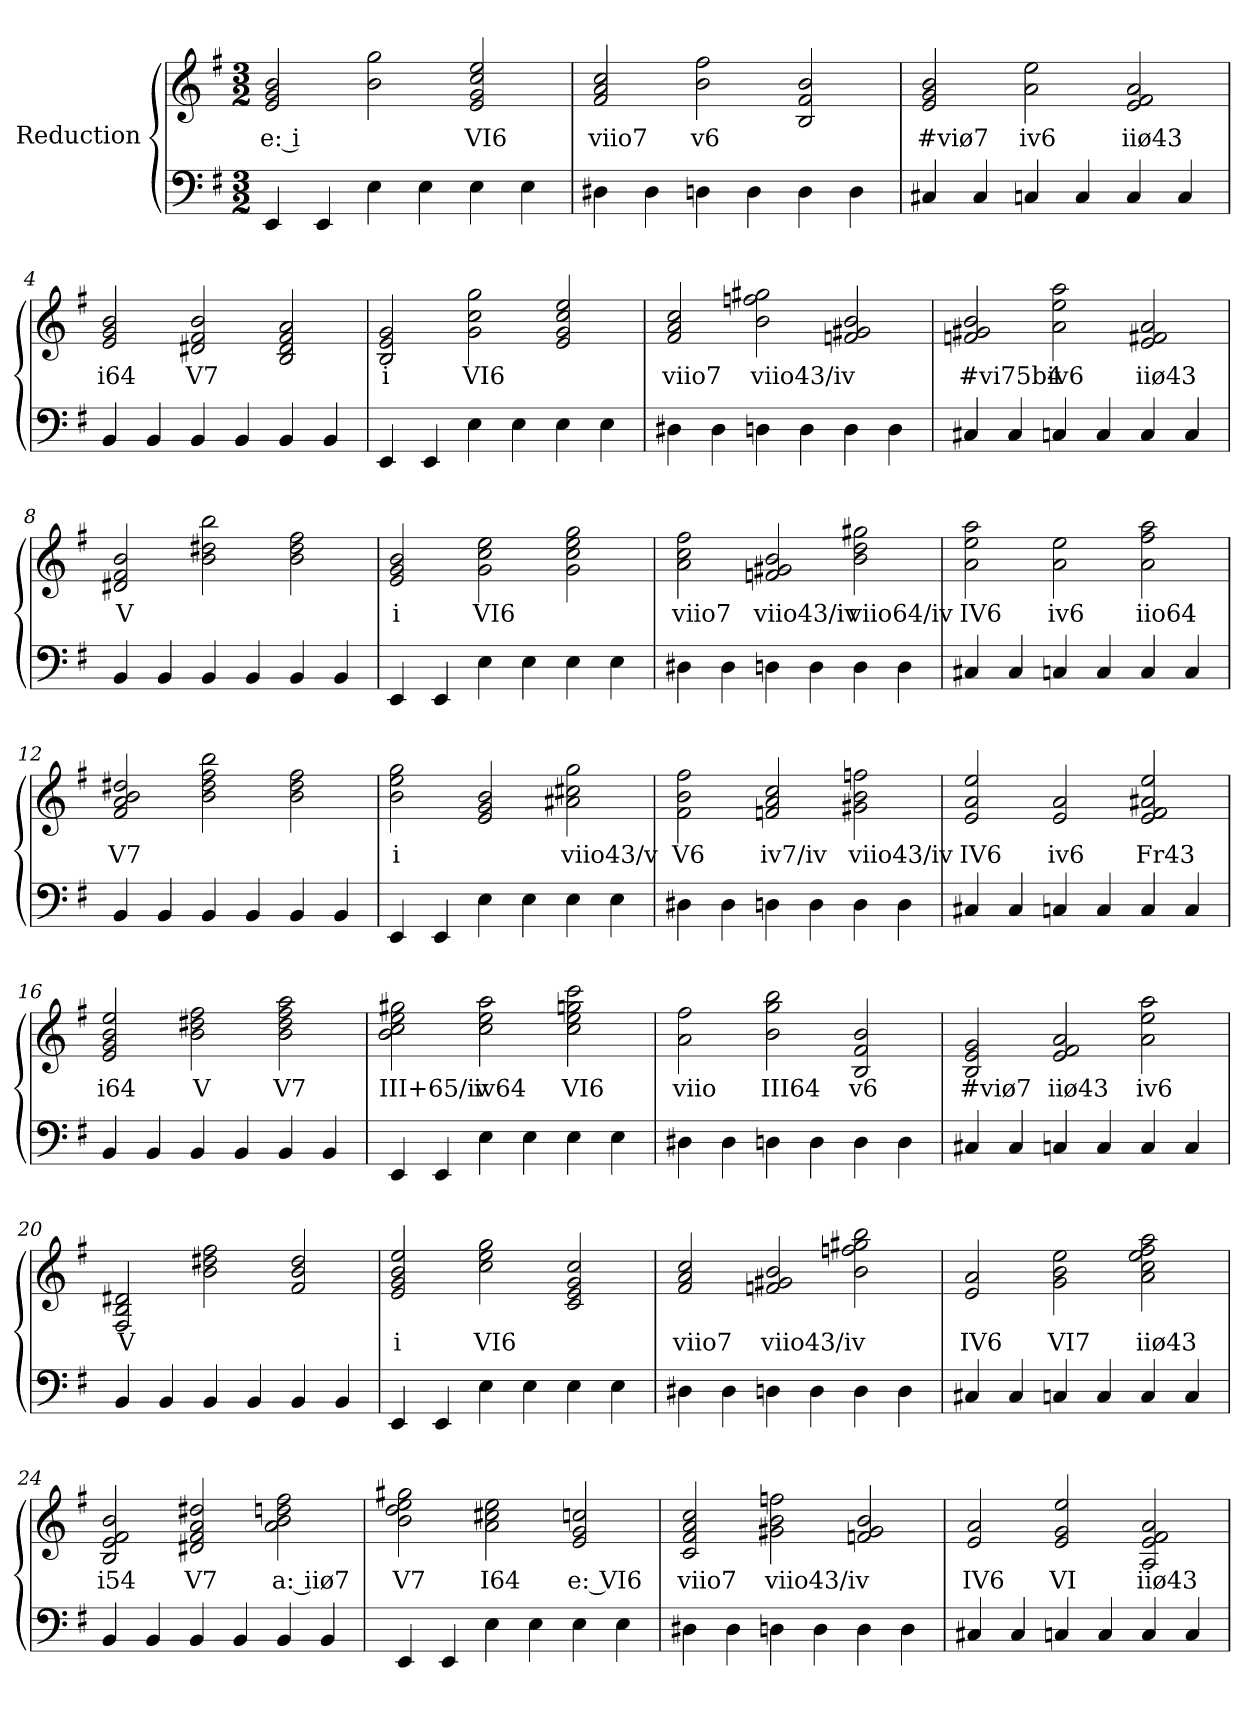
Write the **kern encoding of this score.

**kern	**kern	**text
*part1	*part1	*part1
*staff2	*staff1	*staff1
*I"Reduction	*	*
*clefF4	*clefG2	*
*k[f#]	*k[f#]	*
*M3/2	*M3/2	*
=1	=1	=1
!	!	!LO:LY:b
4EE/	2e/ 2g/ 2b/	e: i
4EE/	.	.
4E\	2b\ 2gg\	.
4E\	.	.
!	!	!LO:LY:b
4E\	2e/ 2g/ 2cc/ 2ee/	VI6
4E\	.	.
=2	=2	=2
!	!	!LO:LY:b
4D#X\	2f#/ 2a/ 2cc/	viio7
4D#\	.	.
!	!	!LO:LY:b
4Dn\	2b\ 2ff#\	v6
4D\	.	.
4D\	2B/ 2f#/ 2b/	.
4D\	.	.
=3	=3	=3
!	!	!LO:LY:b
4C#X/	2e/ 2g/ 2b/	#viø7
4C#/	.	.
!	!	!LO:LY:b
4Cn/	2a\ 2ee\	iv6
4C/	.	.
!	!	!LO:LY:b
4C/	2e/ 2f#/ 2a/	iiø43
4C/	.	.
=4	=4	=4
!	!	!LO:LY:b
4BB/	2e/ 2g/ 2b/	i64
4BB/	.	.
!	!	!LO:LY:b
4BB/	2d#X/ 2f#/ 2b/	V7
4BB/	.	.
4BB/	2B/ 2d#/ 2f#/ 2a/	.
4BB/	.	.
!!LO:LB:g=z
=5	=5	=5
!	!	!LO:LY:b
4EE/	2B/ 2e/ 2g/	i
4EE/	.	.
!	!	!LO:LY:b
4E\	2g\ 2cc\ 2gg\	VI6
4E\	.	.
4E\	2e/ 2g/ 2cc/ 2ee/	.
4E\	.	.
=6	=6	=6
!	!	!LO:LY:b
4D#X\	2f#/ 2a/ 2cc/	viio7
4D#\	.	.
!	!	!LO:LY:b
4Dn\	2b\ 2ffn\ 2gg#X\	viio43/iv
4D\	.	.
4D\	2fn/ 2g#X/ 2b/	.
4D\	.	.
=7	=7	=7
!	!	!LO:LY:b
4C#X/	2fn/ 2g#X/ 2b/	#vi75b4
4C#/	.	.
!	!	!LO:LY:b
4Cn/	2a\ 2ee\ 2aa\	iv6
4C/	.	.
!	!	!LO:LY:b
4C/	2e/ 2f#X/ 2a/	iiø43
4C/	.	.
=8	=8	=8
!	!	!LO:LY:b
4BB/	2d#X/ 2f#/ 2b/	V
4BB/	.	.
4BB/	2b\ 2dd#X\ 2bb\	.
4BB/	.	.
4BB/	2b\ 2dd#\ 2ff#\	.
4BB/	.	.
!!LO:LB:g=z
=9	=9	=9
!	!	!LO:LY:b
4EE/	2e/ 2g/ 2b/	i
4EE/	.	.
!	!	!LO:LY:b
4E\	2g\ 2cc\ 2ee\	VI6
4E\	.	.
4E\	2g\ 2cc\ 2ee\ 2gg\	.
4E\	.	.
=10	=10	=10
!	!	!LO:LY:b
4D#X\	2a\ 2cc\ 2ff#\	viio7
4D#\	.	.
!	!	!LO:LY:b
4Dn\	2fn/ 2g#X/ 2b/	viio43/iv
4D\	.	.
!	!	!LO:LY:b
4D\	2b\ 2dd\ 2gg#X\	viio64/iv
4D\	.	.
=11	=11	=11
!	!	!LO:LY:b
4C#X/	2a\ 2ee\ 2aa\	IV6
4C#/	.	.
!	!	!LO:LY:b
4Cn/	2a\ 2ee\	iv6
4C/	.	.
!	!	!LO:LY:b
4C/	2a\ 2ff#\ 2aa\	iio64
4C/	.	.
=12	=12	=12
!	!	!LO:LY:b
4BB/	2f#/ 2a/ 2b/ 2dd#X/	V7
4BB/	.	.
4BB/	2b\ 2dd#\ 2ff#\ 2bb\	.
4BB/	.	.
4BB/	2b\ 2dd#\ 2ff#\	.
4BB/	.	.
!!LO:LB:g=z
=13	=13	=13
!	!	!LO:LY:b
4EE/	2b\ 2ee\ 2gg\	i
4EE/	.	.
4E\	2e/ 2g/ 2b/	.
4E\	.	.
!	!	!LO:LY:b
4E\	2a#X\ 2cc#X\ 2gg\	viio43/v
4E\	.	.
=14	=14	=14
!	!	!LO:LY:b
4D#X\	2f#\ 2b\ 2ff#\	V6
4D#\	.	.
!	!	!LO:LY:b
4Dn\	2fn/ 2a/ 2cc/	iv7/iv
4D\	.	.
!	!	!LO:LY:b
4D\	2g#X\ 2b\ 2ffn\	viio43/iv
4D\	.	.
=15	=15	=15
!	!	!LO:LY:b
4C#X/	2e/ 2a/ 2ee/	IV6
4C#/	.	.
!	!	!LO:LY:b
4Cn/	2e/ 2a/	iv6
4C/	.	.
!	!	!LO:LY:b
4C/	2e/ 2f#/ 2a#X/ 2ee/	Fr43
4C/	.	.
=16	=16	=16
!	!	!LO:LY:b
4BB/	2e/ 2g/ 2b/ 2ee/	i64
4BB/	.	.
!	!	!LO:LY:b
4BB/	2b\ 2dd#X\ 2ff#\	V
4BB/	.	.
!	!	!LO:LY:b
4BB/	2b\ 2dd#\ 2ff#\ 2aa\	V7
4BB/	.	.
!!LO:PB:g=z
=17	=17	=17
!	!	!LO:LY:b
4EE/	2b\ 2cc\ 2ee\ 2gg#X\	III+65/iv
4EE/	.	.
!	!	!LO:LY:b
4E\	2cc\ 2ee\ 2aa\	iv64
4E\	.	.
!	!	!LO:LY:b
4E\	2cc\ 2ee\ 2ggn\ 2ccc\	VI6
4E\	.	.
=18	=18	=18
!	!	!LO:LY:b
4D#X\	2a\ 2ff#\	viio
4D#\	.	.
!	!	!LO:LY:b
4Dn\	2b\ 2gg\ 2bb\	III64
4D\	.	.
!	!	!LO:LY:b
4D\	2B/ 2f#/ 2b/	v6
4D\	.	.
=19	=19	=19
!	!	!LO:LY:b
4C#X/	2B/ 2e/ 2g/	#viø7
4C#/	.	.
!	!	!LO:LY:b
4Cn/	2e/ 2f#/ 2a/	iiø43
4C/	.	.
!	!	!LO:LY:b
4C/	2a\ 2ee\ 2aa\	iv6
4C/	.	.
=20	=20	=20
!	!	!LO:LY:b
4BB/	2F#/ 2B/ 2d#X/	V
4BB/	.	.
4BB/	2b\ 2dd#X\ 2ff#\	.
4BB/	.	.
4BB/	2f#/ 2b/ 2dd#/	.
4BB/	.	.
!!LO:LB:g=z
=21	=21	=21
!	!	!LO:LY:b
4EE/	2e/ 2g/ 2b/ 2ee/	i
4EE/	.	.
!	!	!LO:LY:b
4E\	2cc\ 2ee\ 2gg\	VI6
4E\	.	.
4E\	2c/ 2e/ 2g/ 2cc/	.
4E\	.	.
=22	=22	=22
!	!	!LO:LY:b
4D#X\	2f#/ 2a/ 2cc/	viio7
4D#\	.	.
!	!	!LO:LY:b
4Dn\	2fn/ 2g#X/ 2b/	viio43/iv
4D\	.	.
4D\	2b\ 2ffn\ 2gg#X\ 2bb\	.
4D\	.	.
=23	=23	=23
!	!	!LO:LY:b
4C#X/	2e/ 2a/	IV6
4C#/	.	.
!	!	!LO:LY:b
4Cn/	2g\ 2b\ 2ee\	VI7
4C/	.	.
!	!	!LO:LY:b
4C/	2a\ 2cc\ 2ee\ 2ff#\ 2aa\	iiø43
4C/	.	.
=24	=24	=24
!	!	!LO:LY:b
4BB/	2B/ 2e/ 2f#/ 2b/	i54
4BB/	.	.
!	!	!LO:LY:b
4BB/	2d#X/ 2f#/ 2a/ 2dd#X/	V7
4BB/	.	.
!	!	!LO:LY:b
4BB/	2a\ 2b\ 2ddn\ 2ff#\	a: iiø7
4BB/	.	.
!!LO:LB:g=z
=25	=25	=25
!	!	!LO:LY:b
4EE/	2b\ 2dd\ 2ee\ 2gg#X\	V7
4EE/	.	.
!	!	!LO:LY:b
4E\	2a\ 2cc#X\ 2ee\	I64
4E\	.	.
!	!	!LO:LY:b
4E\	2e/ 2g/ 2ccn/	e: VI6
4E\	.	.
=26	=26	=26
!	!	!LO:LY:b
4D#X\	2c/ 2f#/ 2a/ 2cc/	viio7
4D#\	.	.
!	!	!LO:LY:b
4Dn\	2g#X\ 2b\ 2ffn\	viio43/iv
4D\	.	.
4D\	2fn/ 2g#/ 2b/	.
4D\	.	.
=27	=27	=27
!	!	!LO:LY:b
4C#X/	2e/ 2a/	IV6
4C#/	.	.
!	!	!LO:LY:b
4Cn/	2e/ 2g/ 2ee/	VI
4C/	.	.
!	!	!LO:LY:b
4C/	2A/ 2e/ 2f#/ 2a/	iiø43
4C/	.	.
=	=	=
*-	*-	*-
